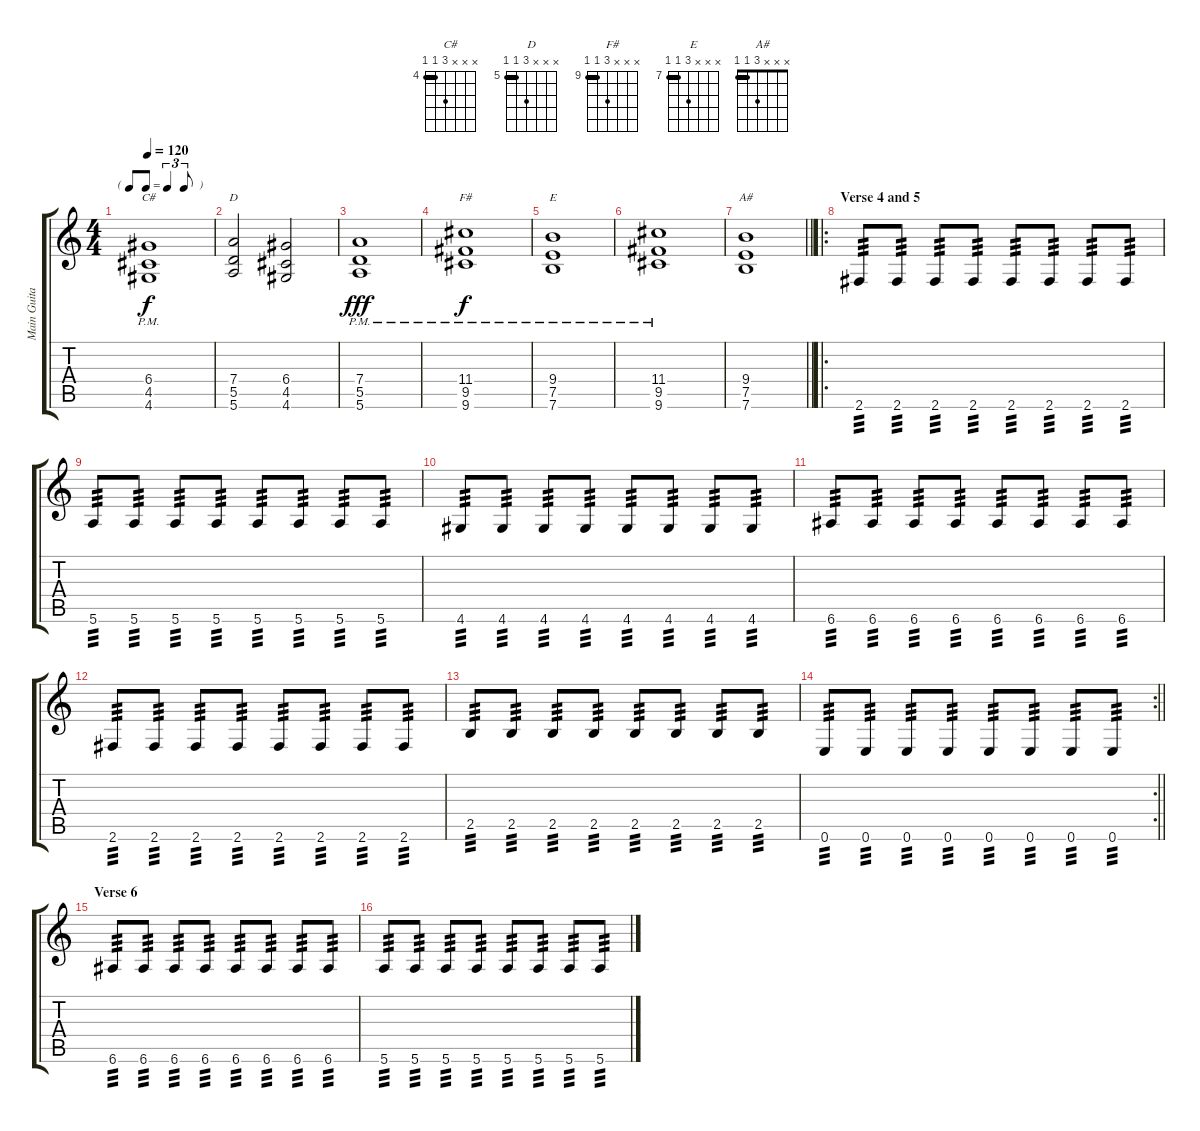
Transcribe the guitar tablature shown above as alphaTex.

\track ("Main Guitar (rhythm)" "Main Guita") {instrument distortionguitar}
\staff {score tabs}
\tuning (E4 B3 G3 D3 A2 E2) {hide}
\chord ("C#" x x x 6 4 4) {firstfret 4 barre 4}
\chord ("D" x x x 7 5 5) {firstfret 5 barre 5}
\chord ("F#" x x x 11 9 9) {firstfret 9 barre 9}
\chord ("E" x x x 9 7 7) {firstfret 7 barre 7}
\chord ("A#" x x x 3 1 1) {barre 1}
\ts (4 4)
\tf triplet8th
\tempo 120
\clef g2
\ks c
(6.4{pm} 4.5 4.6).1{ch "C#" dy f} |
(7.4 5.5 5.6).2{ch "D"} (6.4 4.5 4.6).2 |
(7.4{pm} 5.5 5.6).1{dy fff} |
(11.4{pm} 9.5 9.6).1{ch "F#" dy f} |
(9.4{pm} 7.5 7.6).1{ch "E"} |
(11.4{pm} 9.5 9.6).1 |
\barLineRight lightlight
(9.4 7.5 7.6).1{ch "A#"} |
\ro
\section ("" "Verse 4 and 5")
2.6.8{tp 3} 2.6.8{tp 3} 2.6.8{tp 3} 2.6.8{tp 3} 2.6.8{tp 3} 2.6.8{tp 3} 2.6.8{tp 3} 2.6.8{tp 3} |
5.6.8{tp 3} 5.6.8{tp 3} 5.6.8{tp 3} 5.6.8{tp 3} 5.6.8{tp 3} 5.6.8{tp 3} 5.6.8{tp 3} 5.6.8{tp 3} |
4.6.8{tp 3} 4.6.8{tp 3} 4.6.8{tp 3} 4.6.8{tp 3} 4.6.8{tp 3} 4.6.8{tp 3} 4.6.8{tp 3} 4.6.8{tp 3} |
6.6.8{tp 3} 6.6.8{tp 3} 6.6.8{tp 3} 6.6.8{tp 3} 6.6.8{tp 3} 6.6.8{tp 3} 6.6.8{tp 3} 6.6.8{tp 3} |
2.6.8{tp 3} 2.6.8{tp 3} 2.6.8{tp 3} 2.6.8{tp 3} 2.6.8{tp 3} 2.6.8{tp 3} 2.6.8{tp 3} 2.6.8{tp 3} |
2.5.8{tp 3} 2.5.8{tp 3} 2.5.8{tp 3} 2.5.8{tp 3} 2.5.8{tp 3} 2.5.8{tp 3} 2.5.8{tp 3} 2.5.8{tp 3} |
\rc 2
\barLineRight lightlight
0.6.8{tp 3} 0.6.8{tp 3} 0.6.8{tp 3} 0.6.8{tp 3} 0.6.8{tp 3} 0.6.8{tp 3} 0.6.8{tp 3} 0.6.8{tp 3} |
\section ("" "Verse 6")
6.6.8{tp 3} 6.6.8{tp 3} 6.6.8{tp 3} 6.6.8{tp 3} 6.6.8{tp 3} 6.6.8{tp 3} 6.6.8{tp 3} 6.6.8{tp 3} |
5.6.8{tp 3} 5.6.8{tp 3} 5.6.8{tp 3} 5.6.8{tp 3} 5.6.8{tp 3} 5.6.8{tp 3} 5.6.8{tp 3} 5.6.8{tp 3}
